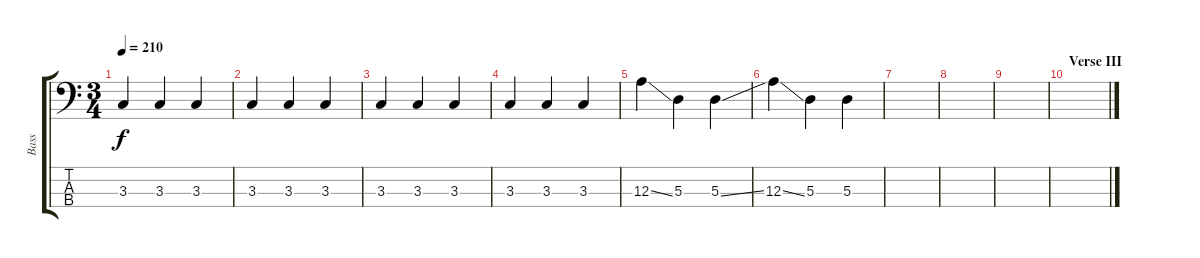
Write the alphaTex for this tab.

\track ("Bass" "Bass") {instrument electricbasspick}
\staff {score tabs}
\tuning (G2 D2 A1 E1) {hide}
\ts (3 4)
\tempo 210
\clef f4
\ks c
3.3.4{dy f} 3.3.4 3.3.4 |
3.3.4 3.3.4 3.3.4 |
3.3.4 3.3.4 3.3.4 |
3.3.4 3.3.4 3.3.4 |
12.3{ss}.4 5.3.4 5.3{ss}.4 |
12.3{ss}.4 5.3.4 5.3.4 |
|
|
|
\section ("" "Verse III")
